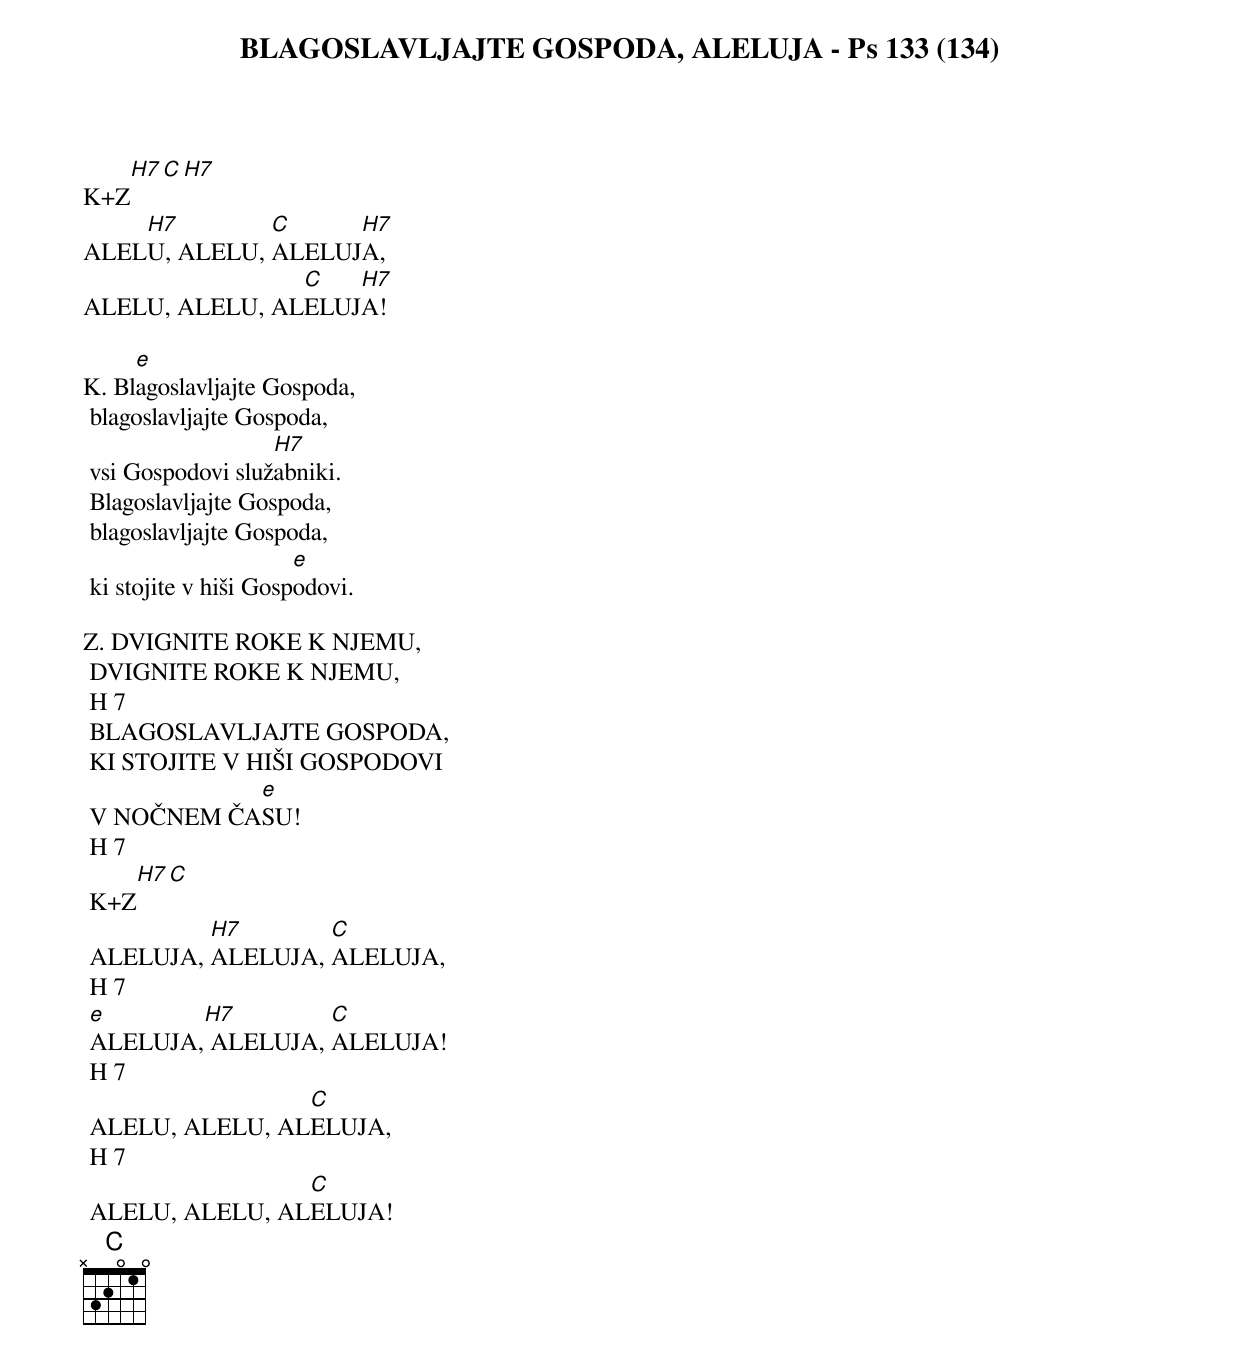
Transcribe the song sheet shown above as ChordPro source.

{title: BLAGOSLAVLJAJTE GOSPODA, ALELUJA - Ps 133 (134)}

K+Z[H7][C][H7]
ALEL[H7]U, ALELU, [C]ALELUJ[H7]A,
ALELU, ALELU, AL[C]ELUJ[H7]A!

K.	Bl[e]agoslavljajte Gospoda,
	blagoslavljajte Gospoda,
	vsi Gospodovi služ[H7]abniki.
	Blagoslavljajte Gospoda,
	blagoslavljajte Gospoda,
	ki stojite v hiši Gosp[e]odovi.

Z.	DVIGNITE ROKE K NJEMU,
	DVIGNITE ROKE K NJEMU,
	H 7
	BLAGOSLAVLJAJTE GOSPODA,
	KI STOJITE V HIŠI GOSPODOVI
	V NOČNEM ČA[e]SU!
	H 7
	K+Z[H7][C]
	ALELUJA, [H7]ALELUJA, [C]ALELUJA,
	H 7
	[e]ALELUJA,[H7] ALELUJA, [C]ALELUJA!
	H 7
	ALELU, ALELU, AL[C]ELUJA,
	H 7
	ALELU, ALELU, AL[C]ELUJA!
